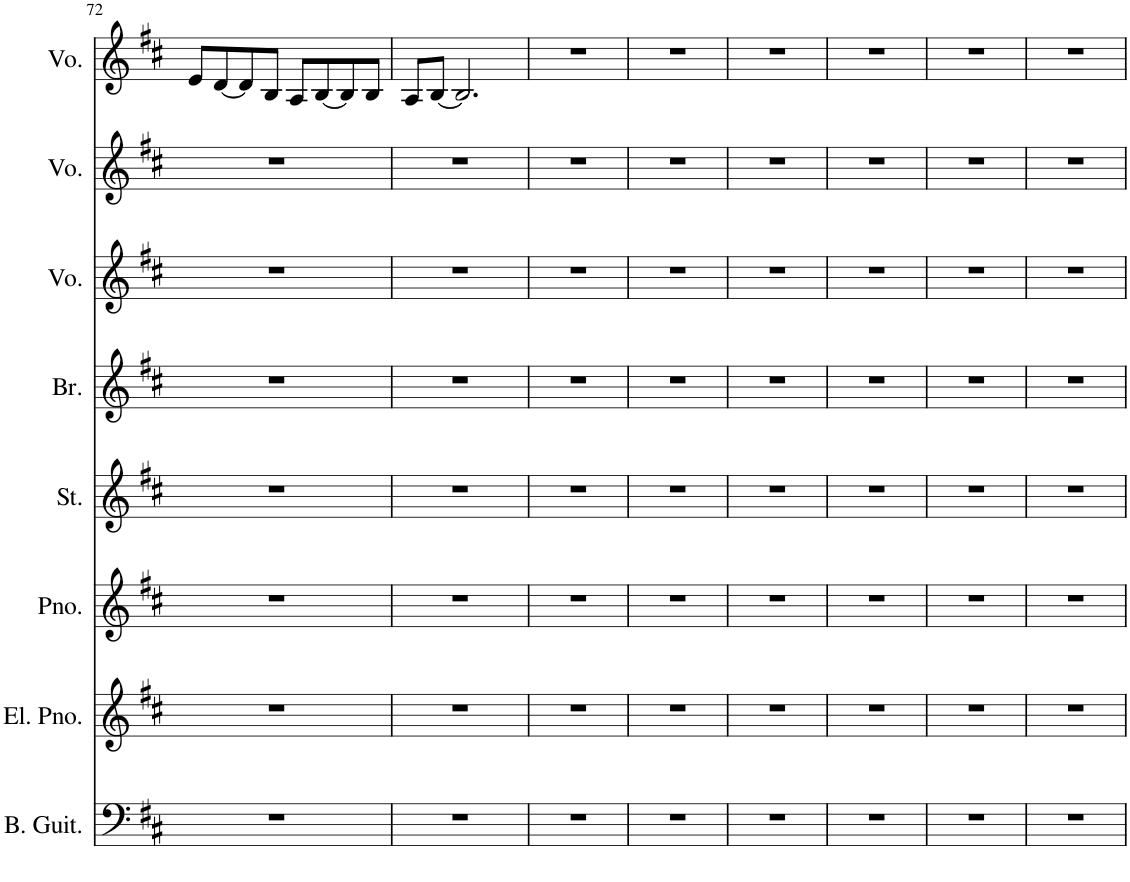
**kern	**kern	**kern	**kern	**kern	**kern	**kern	**kern
*part8	*part7	*part6	*part5	*part4	*part3	*part2	*part1
*staff8	*staff7	*staff6	*staff5	*staff4	*staff3	*staff2	*staff1
*I"ベース	*I"エレクトリックピアノ	*I"ピアノ	*I"ストリングス	*I"金管楽器	*I"ボーカル	*I"ボーカル	*I"ボーカル
!!LO:PB:g=z
*clefF4	*clefG2	*clefG2	*clefG2	*clefG2	*clefG2	*clefG2	*clefG2
*Trd7c12	*	*	*	*	*Trd5c9	*Trd5c9	*Trd5c9
*k[f#c#]	*k[f#c#]	*k[f#c#]	*k[f#c#]	*k[f#c#]	*k[f#c#]	*k[f#c#]	*k[f#c#]
*M4/4	*M4/4	*M4/4	*M4/4	*M4/4	*M4/4	*M4/4	*M4/4
=72	=72	=72	=72	=72	=72	=72	=72
1r	1r	1r	1r	1r	1r	1r	8e/L
.	.	.	.	.	.	.	[8d/
.	.	.	.	.	.	.	8d/]
.	.	.	.	.	.	.	8B/J
.	.	.	.	.	.	.	8A/L
.	.	.	.	.	.	.	[8B/
.	.	.	.	.	.	.	8B/]
.	.	.	.	.	.	.	8B/J
=73	=73	=73	=73	=73	=73	=73	=73
1r	1r	1r	1r	1r	1r	1r	8A/L
.	.	.	.	.	.	.	[8B/J
.	.	.	.	.	.	.	2.B/]
=74	=74	=74	=74	=74	=74	=74	=74
1r	1r	1r	1r	1r	1r	1r	1r
=75	=75	=75	=75	=75	=75	=75	=75
1r	1r	1r	1r	1r	1r	1r	1r
=76	=76	=76	=76	=76	=76	=76	=76
1r	1r	1r	1r	1r	1r	1r	1r
=77	=77	=77	=77	=77	=77	=77	=77
1r	1r	1r	1r	1r	1r	1r	1r
=78	=78	=78	=78	=78	=78	=78	=78
1r	1r	1r	1r	1r	1r	1r	1r
=79	=79	=79	=79	=79	=79	=79	=79
1r	1r	1r	1r	1r	1r	1r	1r
=	=	=	=	=	=	=	=
*-	*-	*-	*-	*-	*-	*-	*-
